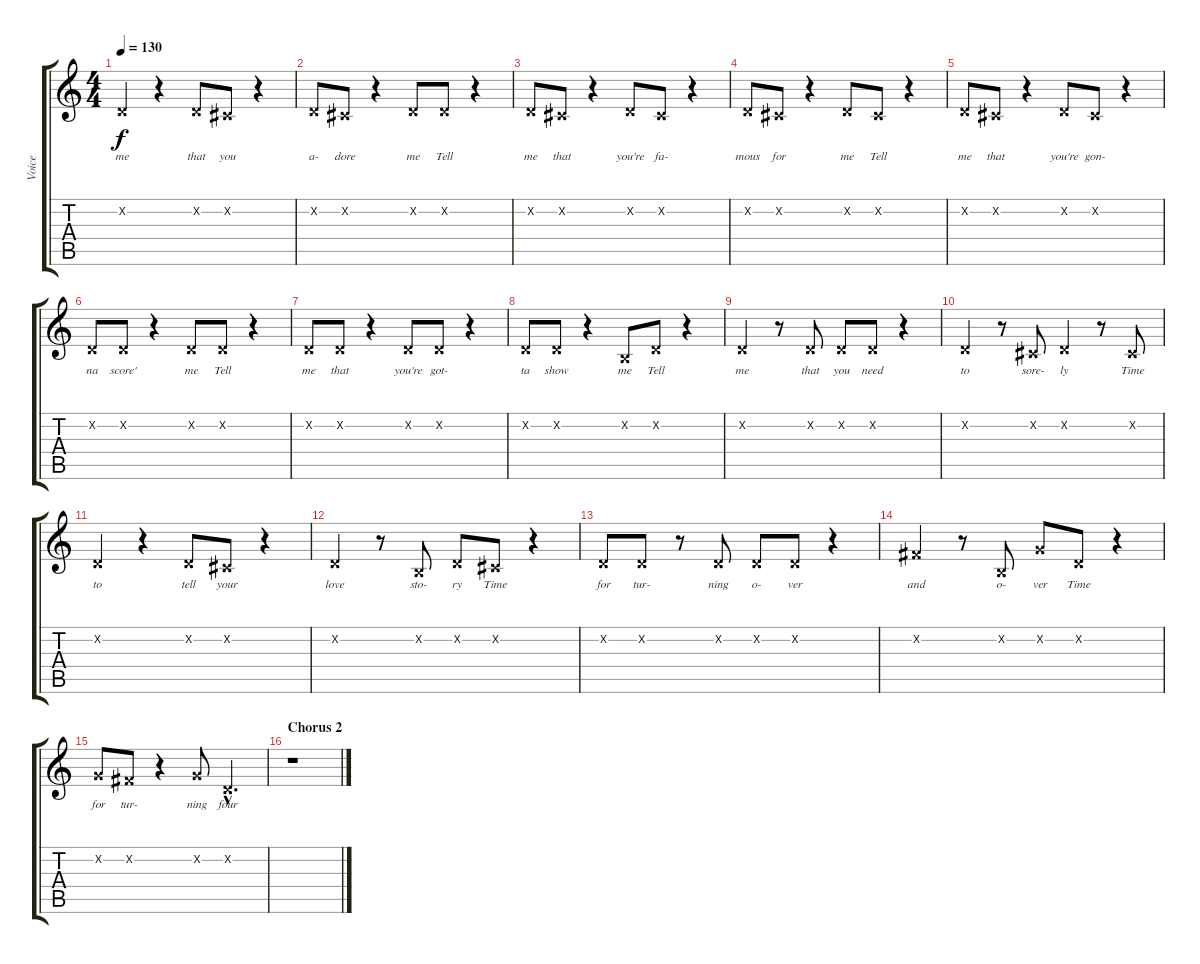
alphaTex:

\track ("Voice" "Voice") {instrument sopranosax}
\staff {score tabs}
\tuning (E4 B3 G3 D3 A2 E2) {hide}
\ts (4 4)
\tempo 130
\clef g2
\ks c
3.2{x}.4{lyrics (0 "me") lyrics (1 "") lyrics (2 "") lyrics (3 "") lyrics (4 "") dy f} r.4 3.2{x}.8{lyrics (0 "that") lyrics (1 "") lyrics (2 "") lyrics (3 "") lyrics (4 "")} 2.2{x}.8{lyrics (0 "you") lyrics (1 "") lyrics (2 "") lyrics (3 "") lyrics (4 "")} r.4 |
3.2{x}.8{lyrics (0 "a-") lyrics (1 "") lyrics (2 "") lyrics (3 "") lyrics (4 "")} 2.2{x}.8{lyrics (0 "dore") lyrics (1 "") lyrics (2 "") lyrics (3 "") lyrics (4 "")} r.4 3.2{x}.8{lyrics (0 "me") lyrics (1 "") lyrics (2 "") lyrics (3 "") lyrics (4 "")} 3.2{x}.8{lyrics (0 "Tell") lyrics (1 "") lyrics (2 "") lyrics (3 "") lyrics (4 "")} r.4 |
3.2{x}.8{lyrics (0 "me") lyrics (1 "") lyrics (2 "") lyrics (3 "") lyrics (4 "")} 2.2{x}.8{lyrics (0 "that") lyrics (1 "") lyrics (2 "") lyrics (3 "") lyrics (4 "")} r.4 3.2{x}.8{lyrics (0 "you're") lyrics (1 "") lyrics (2 "") lyrics (3 "") lyrics (4 "")} 2.2{x}.8{lyrics (0 "fa-") lyrics (1 "") lyrics (2 "") lyrics (3 "") lyrics (4 "")} r.4 |
3.2{x}.8{lyrics (0 "mous") lyrics (1 "") lyrics (2 "") lyrics (3 "") lyrics (4 "")} 2.2{x}.8{lyrics (0 "for") lyrics (1 "") lyrics (2 "") lyrics (3 "") lyrics (4 "")} r.4 3.2{x}.8{lyrics (0 "me") lyrics (1 "") lyrics (2 "") lyrics (3 "") lyrics (4 "")} 2.2{x}.8{lyrics (0 "Tell") lyrics (1 "") lyrics (2 "") lyrics (3 "") lyrics (4 "")} r.4 |
3.2{x}.8{lyrics (0 "me") lyrics (1 "") lyrics (2 "") lyrics (3 "") lyrics (4 "")} 2.2{x}.8{lyrics (0 "that") lyrics (1 "") lyrics (2 "") lyrics (3 "") lyrics (4 "")} r.4 3.2{x}.8{lyrics (0 "you're") lyrics (1 "") lyrics (2 "") lyrics (3 "") lyrics (4 "")} 2.2{x}.8{lyrics (0 "gon-") lyrics (1 "") lyrics (2 "") lyrics (3 "") lyrics (4 "")} r.4 |
3.2{x}.8{lyrics (0 "na") lyrics (1 "") lyrics (2 "") lyrics (3 "") lyrics (4 "")} 3.2{x}.8{lyrics (0 "score'") lyrics (1 "") lyrics (2 "") lyrics (3 "") lyrics (4 "")} r.4 3.2{x}.8{lyrics (0 "me") lyrics (1 "") lyrics (2 "") lyrics (3 "") lyrics (4 "")} 3.2{x}.8{lyrics (0 "Tell") lyrics (1 "") lyrics (2 "") lyrics (3 "") lyrics (4 "")} r.4 |
3.2{x}.8{lyrics (0 "me") lyrics (1 "") lyrics (2 "") lyrics (3 "") lyrics (4 "")} 3.2{x}.8{lyrics (0 "that") lyrics (1 "") lyrics (2 "") lyrics (3 "") lyrics (4 "")} r.4 3.2{x}.8{lyrics (0 "you're") lyrics (1 "") lyrics (2 "") lyrics (3 "") lyrics (4 "")} 3.2{x}.8{lyrics (0 "got-") lyrics (1 "") lyrics (2 "") lyrics (3 "") lyrics (4 "")} r.4 |
3.2{x}.8{lyrics (0 "ta") lyrics (1 "") lyrics (2 "") lyrics (3 "") lyrics (4 "")} 3.2{x}.8{lyrics (0 "show") lyrics (1 "") lyrics (2 "") lyrics (3 "") lyrics (4 "")} r.4 0.2{x}.8{lyrics (0 "me") lyrics (1 "") lyrics (2 "") lyrics (3 "") lyrics (4 "")} 3.2{x}.8{lyrics (0 "Tell") lyrics (1 "") lyrics (2 "") lyrics (3 "") lyrics (4 "")} r.4 |
3.2{x}.4{lyrics (0 "me") lyrics (1 "") lyrics (2 "") lyrics (3 "") lyrics (4 "")} r.8 3.2{x}.8{lyrics (0 "that") lyrics (1 "") lyrics (2 "") lyrics (3 "") lyrics (4 "")} 3.2{x}.8{lyrics (0 "you") lyrics (1 "") lyrics (2 "") lyrics (3 "") lyrics (4 "")} 3.2{x}.8{lyrics (0 "need") lyrics (1 "") lyrics (2 "") lyrics (3 "") lyrics (4 "")} r.4 |
3.2{x}.4{lyrics (0 "to") lyrics (1 "") lyrics (2 "") lyrics (3 "") lyrics (4 "")} r.8 2.2{x}.8{lyrics (0 "sore-") lyrics (1 "") lyrics (2 "") lyrics (3 "") lyrics (4 "")} 3.2{x}.4{lyrics (0 "ly") lyrics (1 "") lyrics (2 "") lyrics (3 "") lyrics (4 "")} r.8 2.2{x}.8{lyrics (0 "Time") lyrics (1 "") lyrics (2 "") lyrics (3 "") lyrics (4 "")} |
3.2{x}.4{lyrics (0 "to") lyrics (1 "") lyrics (2 "") lyrics (3 "") lyrics (4 "")} r.4 3.2{x}.8{lyrics (0 "tell") lyrics (1 "") lyrics (2 "") lyrics (3 "") lyrics (4 "")} 2.2{x}.8{lyrics (0 "your") lyrics (1 "") lyrics (2 "") lyrics (3 "") lyrics (4 "")} r.4 |
3.2{x}.4{lyrics (0 "love") lyrics (1 "") lyrics (2 "") lyrics (3 "") lyrics (4 "")} r.8 0.2{x}.8{lyrics (0 "sto-") lyrics (1 "") lyrics (2 "") lyrics (3 "") lyrics (4 "")} 3.2{x}.8{lyrics (0 "ry") lyrics (1 "") lyrics (2 "") lyrics (3 "") lyrics (4 "")} 2.2{x}.8{lyrics (0 "Time") lyrics (1 "") lyrics (2 "") lyrics (3 "") lyrics (4 "")} r.4 |
3.2{x}.8{lyrics (0 "for") lyrics (1 "") lyrics (2 "") lyrics (3 "") lyrics (4 "")} 3.2{x}.8{lyrics (0 "tur-") lyrics (1 "") lyrics (2 "") lyrics (3 "") lyrics (4 "")} r.8 3.2{x}.8{lyrics (0 "ning") lyrics (1 "") lyrics (2 "") lyrics (3 "") lyrics (4 "")} 3.2{x}.8{lyrics (0 "o-") lyrics (1 "") lyrics (2 "") lyrics (3 "") lyrics (4 "")} 3.2{x}.8{lyrics (0 "ver") lyrics (1 "") lyrics (2 "") lyrics (3 "") lyrics (4 "")} r.4 |
7.2{x}.4{lyrics (0 "and") lyrics (1 "") lyrics (2 "") lyrics (3 "") lyrics (4 "")} r.8 0.2{x}.8{lyrics (0 "o-") lyrics (1 "") lyrics (2 "") lyrics (3 "") lyrics (4 "")} 8.2{x}.8{lyrics (0 "ver") lyrics (1 "") lyrics (2 "") lyrics (3 "") lyrics (4 "")} 3.2{x}.8{lyrics (0 "Time") lyrics (1 "") lyrics (2 "") lyrics (3 "") lyrics (4 "")} r.4 |
8.2{x}.8{lyrics (0 "for") lyrics (1 "") lyrics (2 "") lyrics (3 "") lyrics (4 "")} 7.2{x}.8{lyrics (0 "tur-") lyrics (1 "") lyrics (2 "") lyrics (3 "") lyrics (4 "")} r.4 8.2{x}.8{lyrics (0 "ning") lyrics (1 "") lyrics (2 "") lyrics (3 "") lyrics (4 "")} 3.2{hac x}.4{d lyrics (0 "four") lyrics (1 "") lyrics (2 "") lyrics (3 "") lyrics (4 "")} |
\section ("" "Chorus 2")
r.1
